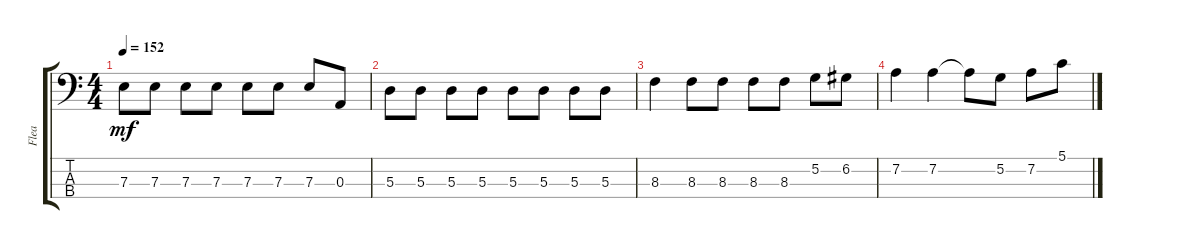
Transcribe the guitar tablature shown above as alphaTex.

\track ("Flea" "Flea") {instrument electricbassfinger}
\staff {score tabs}
\tuning (G2 D2 A1 E1) {hide}
\ts (4 4)
\tempo 152
\clef f4
\ks c
7.3.8{dy mf} 7.3.8 7.3.8 7.3.8 7.3.8 7.3.8 7.3.8 0.3.8 |
5.3.8 5.3.8 5.3.8 5.3.8 5.3.8 5.3.8 5.3.8 5.3.8 |
8.3.4 8.3.8 8.3.8 8.3.8 8.3.8 5.2.8 6.2.8 |
7.2.4 7.2.4 7.2{t}.8 5.2.8 7.2.8 5.1.8
